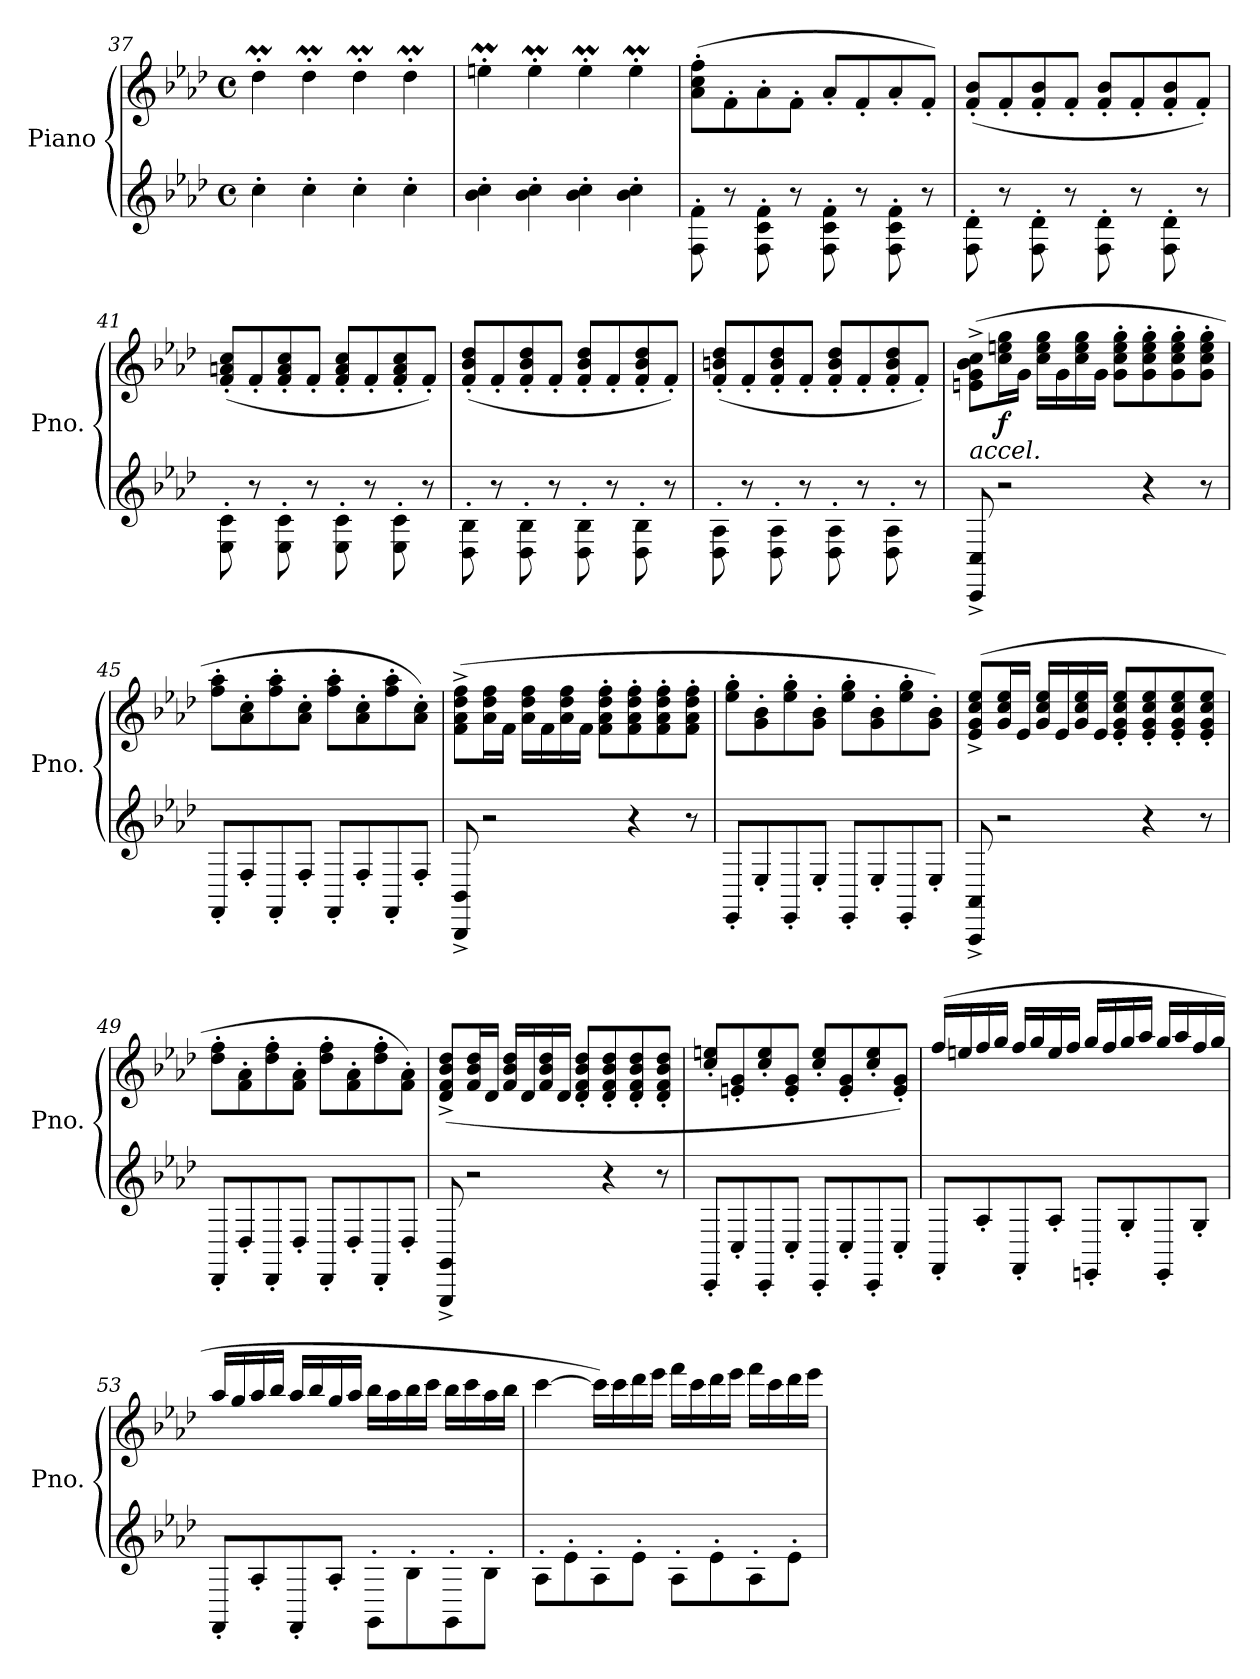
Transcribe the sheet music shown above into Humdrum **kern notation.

**kern	**kern	**dynam
*part1	*part1	*part1
*staff2	*staff1	*staff1/2
*I"Piano	*	*
*I'Pno.	*	*
*clefG2	*clefG2	*
*k[b-e-a-d-]	*k[b-e-a-d-]	*
*M4/4	*M4/4	*
*met(c)	*met(c)	*
=37	=37	=37
4cc'\	4dd-M'\	.
4cc'\	4dd-M'\	.
4cc'\	4dd-M'\	.
4cc'\	4dd-M'\	.
!!LO:LB:g=z
=38	=38	=38
4b-\' 4cc\'	4eenm'\	.
4b-\' 4cc\'	4eem'\	.
4b-\' 4cc\'	4eem'\	.
4b-\' 4cc\'	4eem'\	.
!!LO:PB:g=z
=39	=39	=39
8F\' 8f\'	(>8a-\' 8cc\' 8ff\'L	.
8r	8f'\	.
8F\' 8c\' 8f\'	8a-'\	.
8r	8f'\J	.
8F\' 8c\' 8f\'	8a-'/L	.
8r	8f'/	.
8F\' 8c\' 8f\'	8a-'/	.
8r	8f'/J)	.
=40	=40	=40
8F\' 8d-\'	(<8f/' 8b-/'L	.
8r	8f'/	.
8F\' 8d-\'	8f/' 8b-/'	.
8r	8f'/J	.
8F\' 8d-\'	8f/' 8b-/'L	.
8r	8f'/	.
8F\' 8d-\'	8f/' 8b-/'	.
8r	8f'/J)	.
=41	=41	=41
8E-\' 8c\'	(<8f/' 8an/' 8cc/'L	.
8r	8f'/	.
8E-\' 8c\'	8f/' 8a/' 8cc/'	.
8r	8f'/J	.
8E-\' 8c\'	8f/' 8a/' 8cc/'L	.
8r	8f'/	.
8E-\' 8c\'	8f/' 8a/' 8cc/'	.
8r	8f'/J)	.
=42	=42	=42
8D-\' 8B-\'	(<8f/' 8b-/' 8dd-/'L	.
8r	8f'/	.
8D-\' 8B-\'	8f/' 8b-/' 8dd-/'	.
8r	8f'/J	.
8D-\' 8B-\'	8f/' 8b-/' 8dd-/'L	.
8r	8f'/	.
8D-\' 8B-\'	8f/' 8b-/' 8dd-/'	.
8r	8f'/J)	.
=43	=43	=43
8D-\' 8A-\'	(<8f/' 8bn/' 8dd-/'L	.
8r	8f'/	.
8D-\' 8A-\'	8f/' 8b/' 8dd-/'	.
8r	8f'/J	.
8D-\' 8A-\'	8f/' 8b/' 8dd-/'L	.
8r	8f'/	.
8D-\' 8A-\'	8f/' 8b/' 8dd-/'	.
8r	8f'/J)	.
!!LO:LB:g=z
=44	=44	=44
!	!LO:TX:b:i:t=accel.	!
8CC/^ 8C/^	(>8en\^ 8g\^ 8b-\^ 8cc\^L	.
!	!	!LO:DY:b
2r	16cc\ 16een\ 16gg\L	f
.	16g\JJ	.
.	16cc\ 16ee\ 16gg\LL	.
.	16g\	.
.	16cc\ 16ee\ 16gg\	.
.	16g\JJ	.
.	8g\' 8cc\' 8ee\' 8gg\'L	.
4r	8g\' 8cc\' 8ee\' 8gg\'	.
.	8g\' 8cc\' 8ee\' 8gg\'	.
8r	8g\' 8cc\' 8ee\' 8gg\'J	.
=45	=45	=45
8FF'/L	8ff\' 8aa-\'L	.
8F'/	8a-\' 8cc\'	.
8FF'/	8ff\' 8aa-\'	.
8F'/J	8a-\' 8cc\'J	.
8FF'/L	8ff\' 8aa-\'L	.
8F'/	8a-\' 8cc\'	.
8FF'/	8ff\' 8aa-\'	.
8F'/J	8a-\' 8cc\'J)	.
=46	=46	=46
8BBB-/^ 8BB-/^	(>8f\^ 8a-\^ 8dd-\^ 8ff\^L	.
2r	16a-\ 16dd-\ 16ff\L	.
.	16f\JJ	.
.	16a-\ 16dd-\ 16ff\LL	.
.	16f\	.
.	16a-\ 16dd-\ 16ff\	.
.	16f\JJ	.
.	8f\' 8a-\' 8dd-\' 8ff\'L	.
4r	8f\' 8a-\' 8dd-\' 8ff\'	.
.	8f\' 8a-\' 8dd-\' 8ff\'	.
8r	8f\' 8a-\' 8dd-\' 8ff\'J	.
=47	=47	=47
8EE-'/L	8ee-\' 8gg\'L	.
8E-'/	8g\' 8b-\'	.
8EE-'/	8ee-\' 8gg\'	.
8E-'/J	8g\' 8b-\'J	.
8EE-'/L	8ee-\' 8gg\'L	.
8E-'/	8g\' 8b-\'	.
8EE-'/	8ee-\' 8gg\'	.
8E-'/J	8g\' 8b-\'J)	.
!!LO:LB:g=z
=48	=48	=48
8AAA-/^ 8AA-/^	(>8e-/^ 8g/^ 8cc/^ 8ee-/^L	.
2r	16g/ 16cc/ 16ee-/L	.
.	16e-/JJ	.
.	16g/ 16cc/ 16ee-/LL	.
.	16e-/	.
.	16g/ 16cc/ 16ee-/	.
.	16e-/JJ	.
.	8e-/' 8g/' 8cc/' 8ee-/'L	.
4r	8e-/' 8g/' 8cc/' 8ee-/'	.
.	8e-/' 8g/' 8cc/' 8ee-/'	.
8r	8e-/' 8g/' 8cc/' 8ee-/'J	.
=49	=49	=49
8DD-'/L	8dd-\' 8ff\'L	.
8D-'/	8f\' 8a-\'	.
8DD-'/	8dd-\' 8ff\'	.
8D-'/J	8f\' 8a-\'J	.
8DD-'/L	8dd-\' 8ff\'L	.
8D-'/	8f\' 8a-\'	.
8DD-'/	8dd-\' 8ff\'	.
8D-'/J	8f\' 8a-\'J)	.
=50	=50	=50
8GGG/^ 8GG/^	(<8d-/^ 8f/^ 8b-/^ 8dd-/^L	.
2r	16f/ 16b-/ 16dd-/L	.
.	16d-/JJ	.
.	16f/ 16b-/ 16dd-/LL	.
.	16d-/	.
.	16f/ 16b-/ 16dd-/	.
.	16d-/JJ	.
.	8d-/' 8f/' 8b-/' 8dd-/'L	.
4r	8d-/' 8f/' 8b-/' 8dd-/'	.
.	8d-/' 8f/' 8b-/' 8dd-/'	.
8r	8d-/' 8f/' 8b-/' 8dd-/'J	.
=51	=51	=51
8CC'/L	8cc/' 8een/'L	.
8C'/	8en/' 8g/'	.
8CC'/	8cc/' 8ee/'	.
8C'/J	8e/' 8g/'J	.
8CC'/L	8cc/' 8ee/'L	.
8C'/	8e/' 8g/'	.
8CC'/	8cc/' 8ee/'	.
8C'/J	8e/' 8g/'J)	.
!!LO:LB:g=z
=52	=52	=52
8FF'/L	(>16ff/LL	.
.	16een/	.
8A-'/	16ff/	.
.	16gg/JJ	.
8FF'/	16ff/LL	.
.	16gg/	.
8A-'/J	16ee/	.
.	16ff/JJ	.
8EEn'/L	16gg/LL	.
.	16ff/	.
8G'/	16gg/	.
.	16aa-/JJ	.
8EE'/	16gg/LL	.
.	16aa-/	.
8G'/J	16ff/	.
.	16gg/JJ	.
=53	=53	=53
8FF'/L	16aa-/LL	.
.	16gg/	.
8A-'/	16aa-/	.
.	16bb-/JJ	.
8FF'/	16aa-/LL	.
.	16bb-/	.
8A-'/J	16gg/	.
.	16aa-/JJ	.
8GG'\L	16bb-\LL	.
.	16aa-\	.
8B-'\	16bb-\	.
.	16ccc\JJ	.
8GG'\	16bb-\LL	.
.	16ccc\	.
8B-'\J	16aa-\	.
.	16bb-\JJ	.
=54	=54	=54
8A-'\L	[4ccc\	.
8e-'\	.	.
8A-'\	16ccc\LL])	.
.	16ccc\	.
8e-'\J	16ddd-\	.
.	16eee-\JJ	.
8A-'\L	16fff\LL	.
.	16ccc\	.
8e-'\	16ddd-\	.
.	16eee-\JJ	.
8A-'\	16fff\LL	.
.	16ccc\	.
8e-'\J	16ddd-\	.
.	16eee-\JJ	.
=	=	=
*-	*-	*-
